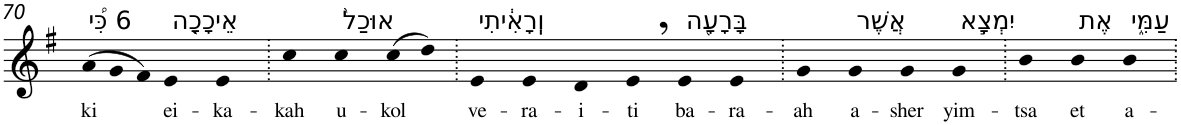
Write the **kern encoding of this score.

**kern	**text
*part1	*part1
*staff1	*staff1
*I"Piano	*
*I'Pno	*
!!LO:PB:g=z
*clefG2	*
*k[f#]	*
*G:	*
*Xtuplet	*
=70	=70
!LO:TX:a:t=6 כִּ֠י	!
!	!LO:LY:b
(>12a	ki
12g	.
12f#)	.
!LO:TX:a:t=אֵיכָכָ֤ה	!
!	!LO:LY:b
4e	ei-
!	!LO:LY:b
4e	-ka-
=71.	=71.
!	!LO:LY:b
4cc	-kah
!LO:TX:a:t=אוּכַל֙	!
!	!LO:LY:b
4cc	u-
!	!LO:LY:b
(>8cc	-kol
8dd)	.
=72.	=72.
!LO:TX:a:t=וְֽרָאִ֔יתִי	!
!	!LO:LY:b
4e	ve-
!	!LO:LY:b
4e	-ra-
!	!LO:LY:b
4d	-i-
!	!LO:LY:b
4e,	-ti
!LO:TX:a:t=בָּרָעָ֖ה	!
!	!LO:LY:b
4e	ba-
!	!LO:LY:b
4e	-ra-
=73.	=73.
!	!LO:LY:b
4g	-ah
!LO:TX:a:t=אֲשֶׁר	!
!	!LO:LY:b
4g	a-
!	!LO:LY:b
4g	-sher
!LO:TX:a:t=יִמְצָ֣א	!
!	!LO:LY:b
4g	yim-
=74.	=74.
!	!LO:LY:b
4b	-tsa
!LO:TX:a:t=אֶת	!
!	!LO:LY:b
4b	et
!LO:TX:a:t=עַמִּ֑י	!
!	!LO:LY:b
4b	a-
=.	=.
*-	*-
